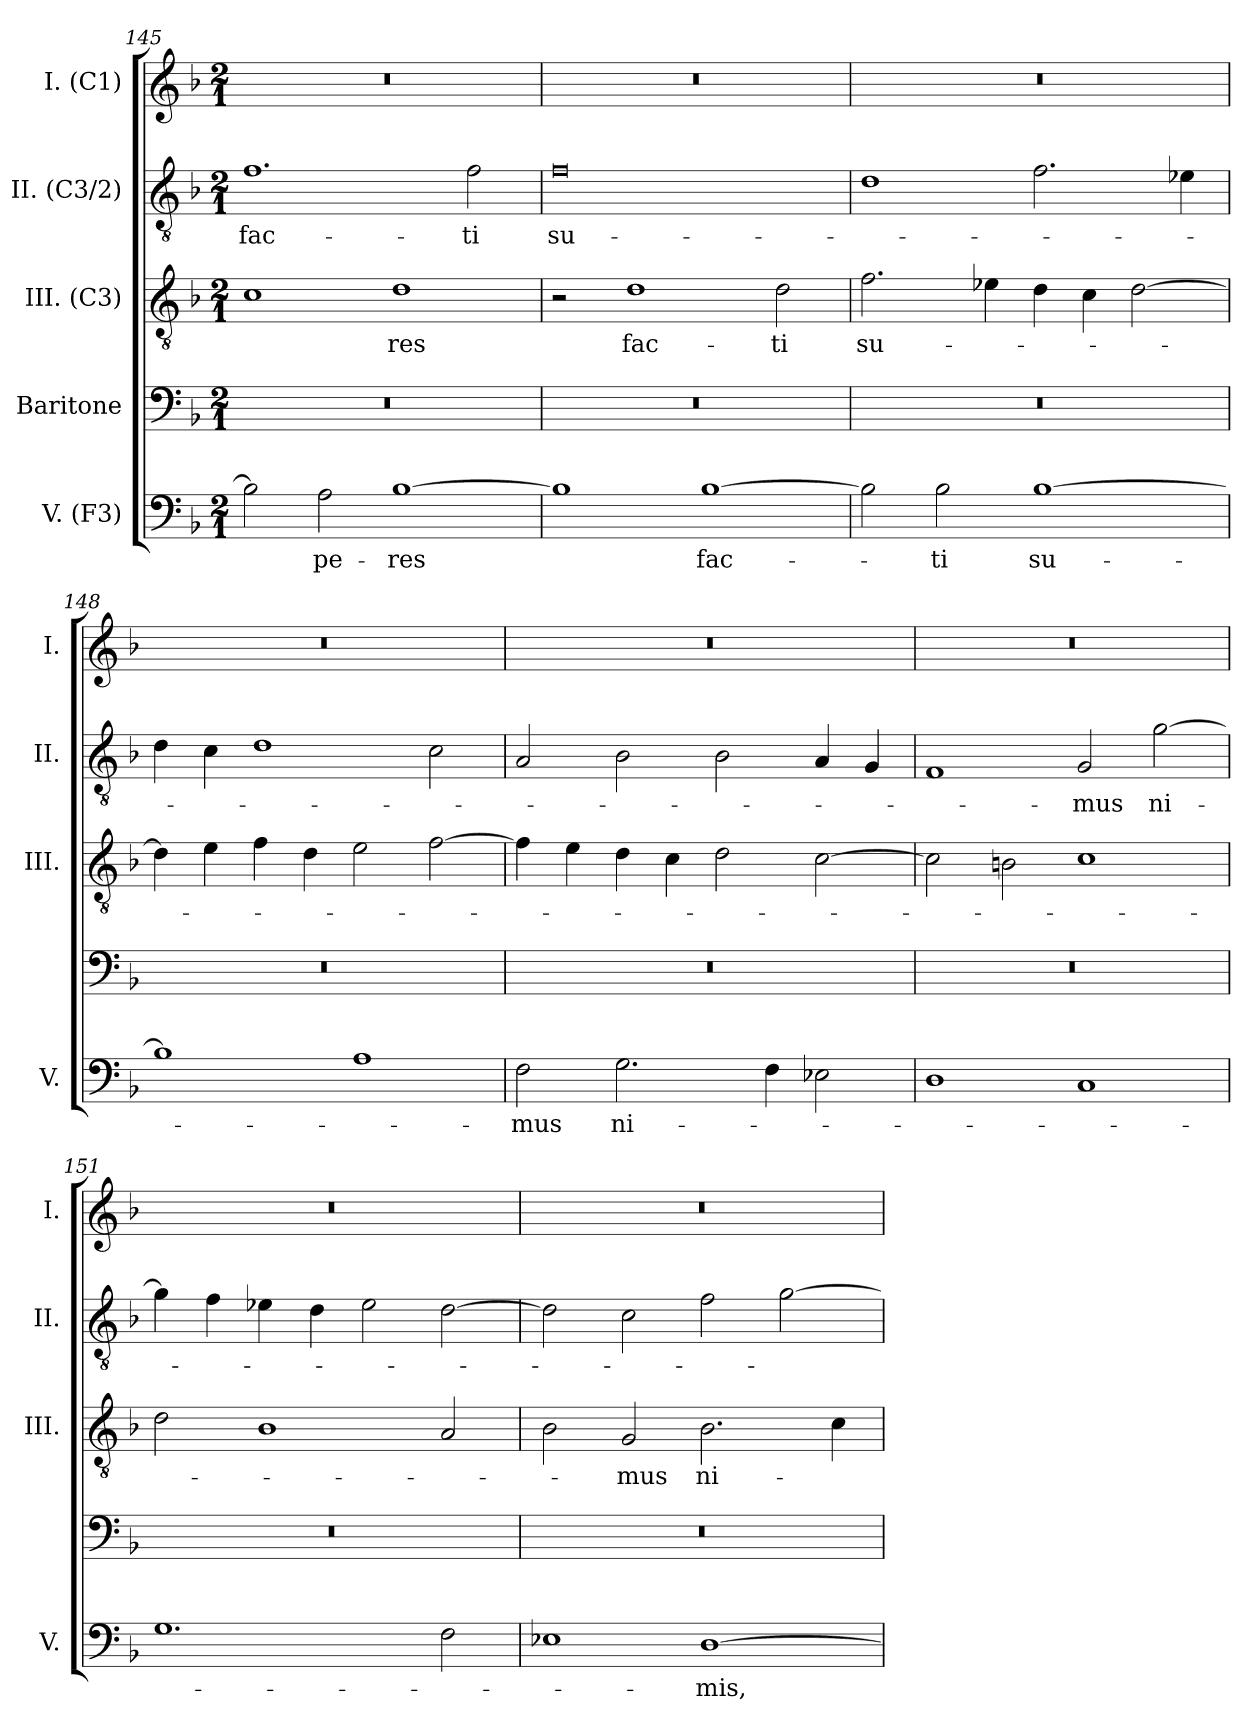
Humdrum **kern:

**kern	**text	**kern	**kern	**text	**kern	**text	**kern
*part5	*part5	*part4	*part3	*part3	*part2	*part2	*part1
*staff5	*staff5	*staff4	*staff3	*staff3	*staff2	*staff2	*staff1
*I"V. (F3)	*	*I"Baritone	*I"III. (C3)	*	*I"II. (C3/2)	*	*I"I. (C1)
*I'V.	*	*	*I'III.	*	*I'II.	*	*I'I.
*clefF4	*	*clefF4	*clefGv2	*	*clefGv2	*	*clefG2
*	*	*	*ITrd7c12	*	*ITrd7c12	*	*
*k[b-]	*	*k[b-]	*k[b-]	*	*k[b-]	*	*k[b-]
*F:	*	*F:	*F:	*	*F:	*	*F:
*M2/1	*	*M2/1	*M2/1	*	*M2/1	*	*M2/1
=145	=145	=145	=145	=145	=145	=145	=145
!	!	!LO:N:vis=1	!	!	!	!	!
!	!	!	!	!	!	!LO:LY:b:color=#000000	!LO:N:vis=1
2B-i\]	.	0r	1Ci	.	1.Fi	fac-	0r
!	!LO:LY:b:color=#000000	!	!	!	!	!	!
2Ai\	-pe-	.	.	.	.	.	.
!	!LO:LY:b:color=#000000	!	!	!	!	!	!
!	!	!	!	!LO:LY:b:color=#000000	!	!	!
[1B-i	-res	.	1Di	-res	.	.	.
!	!	!	!	!	!	!LO:LY:b:color=#000000	!
.	.	.	.	.	2Fi\	-ti	.
=146	=146	=146	=146	=146	=146	=146	=146
!	!	!LO:N:vis=1	!	!	!	!	!
!	!	!	!	!	!	!LO:LY:b:color=#000000	!LO:N:vis=1
1B-i]	.	0r	2r	.	0Fi	su-	0r
!	!	!	!	!LO:LY:b:color=#000000	!	!	!
.	.	.	1Di	fac-	.	.	.
!	!LO:LY:b:color=#000000	!	!	!	!	!	!
[1B-i	fac-	.	.	.	.	.	.
!	!	!	!	!LO:LY:b:color=#000000	!	!	!
.	.	.	2Di\	-ti	.	.	.
!!LO:LB:g=z
=147	=147	=147	=147	=147	=147	=147	=147
!	!	!LO:N:vis=1	!	!	!	!	!
!	!	!	!	!LO:LY:b:color=#000000	!	!	!LO:N:vis=1
2B-i\]	.	0r	2.Fi\	su-	1Di	.	0r
!	!LO:LY:b:color=#000000	!	!	!	!	!	!
2B-i\	-ti	.	.	.	.	.	.
.	.	.	4E-i\	.	.	.	.
!	!LO:LY:b:color=#000000	!	!	!	!	!	!
[1B-i	su-	.	4Di\	.	2.Fi\	.	.
.	.	.	4Ci\	.	.	.	.
.	.	.	[2Di\	.	.	.	.
.	.	.	.	.	4E-i\	.	.
=148	=148	=148	=148	=148	=148	=148	=148
!	!	!LO:N:vis=1	!	!	!	!	!LO:N:vis=1
1B-i]	.	0r	4Di\]	.	4Di\	.	0r
.	.	.	4Ei\	.	4Ci\	.	.
.	.	.	4Fi\	.	1Di	.	.
.	.	.	4Di\	.	.	.	.
1Ai	.	.	2Ei\	.	.	.	.
.	.	.	[2Fi\	.	2Ci\	.	.
=149	=149	=149	=149	=149	=149	=149	=149
!	!LO:LY:b:color=#000000	!LO:N:vis=1	!	!	!	!	!LO:N:vis=1
2Fi\	-mus	0r	4Fi\]	.	2AAi/	.	0r
.	.	.	4Ei\	.	.	.	.
!	!LO:LY:b:color=#000000	!	!	!	!	!	!
2.Gi\	ni-	.	4Di\	.	2BB-i\	.	.
.	.	.	4Ci\	.	.	.	.
.	.	.	2Di\	.	2BB-i\	.	.
4Fi\	.	.	.	.	.	.	.
2E-i\	.	.	[2Ci\	.	4AAi/	.	.
.	.	.	.	.	4GGi/	.	.
=150	=150	=150	=150	=150	=150	=150	=150
!	!	!LO:N:vis=1	!	!	!	!	!LO:N:vis=1
1Di	.	0r	2Ci\]	.	1FFi	.	0r
.	.	.	2BBi\	.	.	.	.
!	!	!	!	!	!	!LO:LY:b:color=#000000	!
1Ci	.	.	1Ci	.	2GGi/	-mus	.
!	!	!	!	!	!	!LO:LY:b:color=#000000	!
.	.	.	.	.	[2Gi\	ni-	.
=151	=151	=151	=151	=151	=151	=151	=151
!	!	!LO:N:vis=1	!	!	!	!	!LO:N:vis=1
1.Gi	.	0r	2Di\	.	4Gi\]	.	0r
.	.	.	.	.	4Fi\	.	.
.	.	.	1BB-i	.	4E-i\	.	.
.	.	.	.	.	4Di\	.	.
.	.	.	.	.	2E-i\	.	.
2Fi\	.	.	2AAi/	.	[2Di\	.	.
!!LO:LB:g=z
=152	=152	=152	=152	=152	=152	=152	=152
!	!	!LO:N:vis=1	!	!	!	!	!LO:N:vis=1
1E-i	.	0r	2BB-i\	.	2Di\]	.	0r
!	!	!	!	!LO:LY:b:color=#000000	!	!	!
.	.	.	2GGi/	-mus	2Ci\	.	.
!	!LO:LY:b:color=#000000	!	!	!	!	!	!
!	!	!	!	!LO:LY:b:color=#000000	!	!	!
[1Di	-mis,	.	2.BB-i\	ni-	2Fi\	.	.
.	.	.	.	.	[2Gi\	.	.
.	.	.	4Ci\	.	.	.	.
=	=	=	=	=	=	=	=
*-	*-	*-	*-	*-	*-	*-	*-
